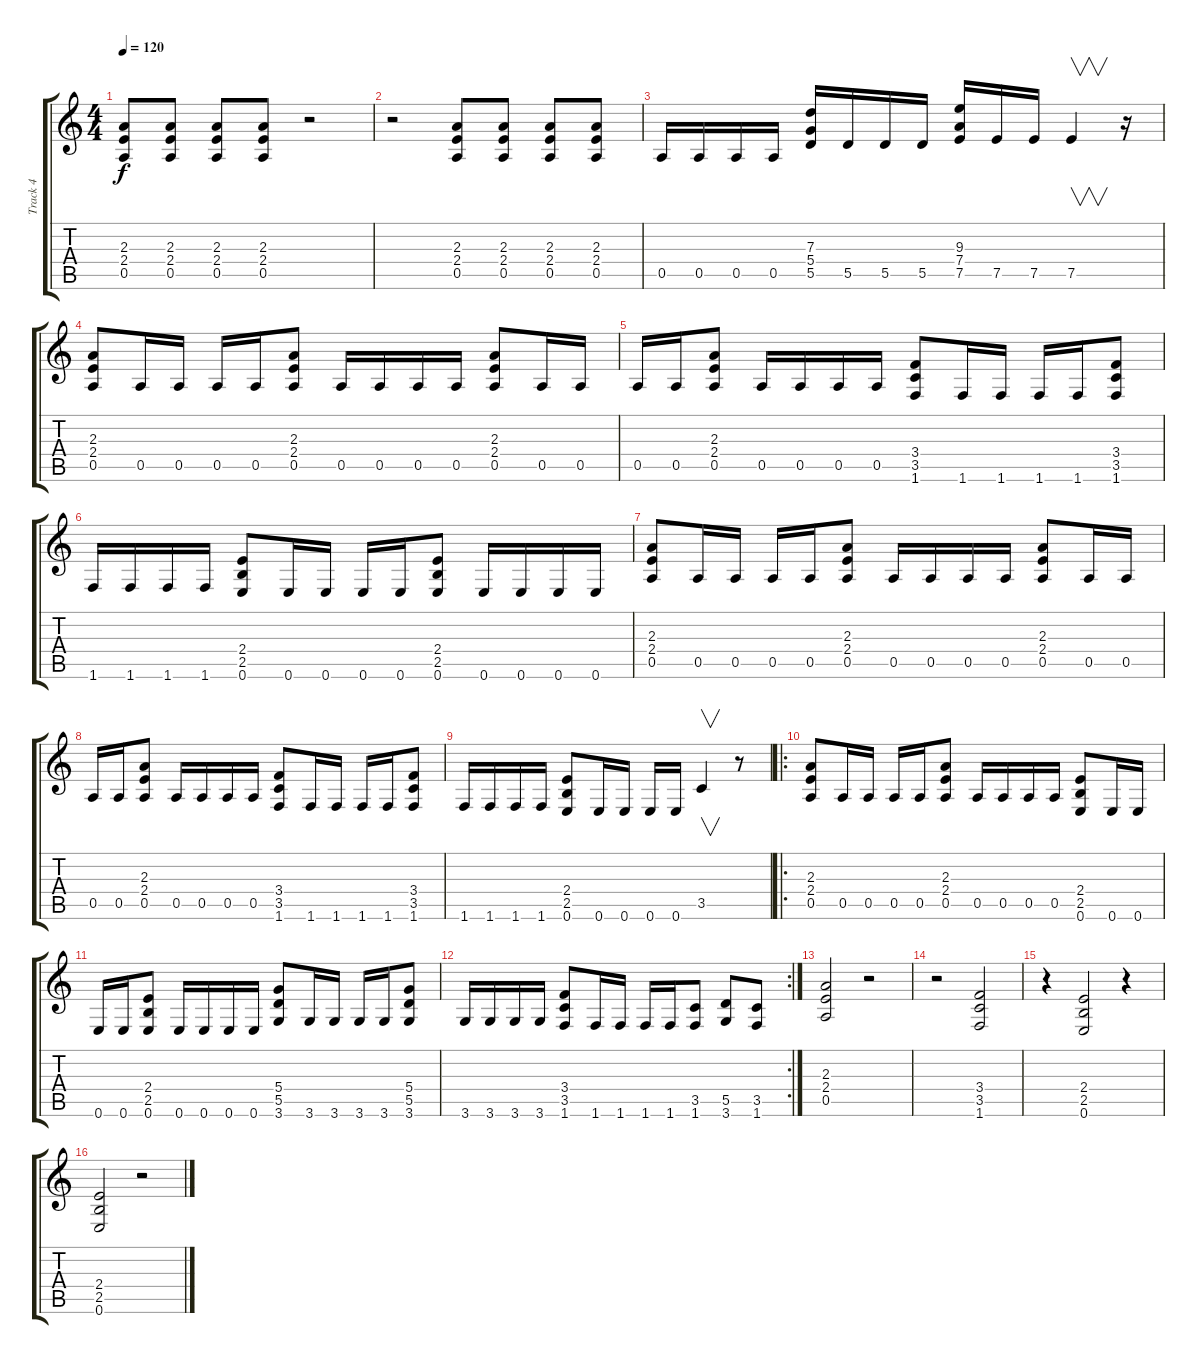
\track ("Track 4" "Track 4") {instrument overdrivenguitar}
\staff {score tabs}
\tuning (E4 B3 G3 D3 A2 E2) {hide}
\ts (4 4)
\tempo 120
\clef g2
\ks c
(2.3 2.4 0.5).8{dy f} (2.3 2.4 0.5).8 (2.3 2.4 0.5).8 (2.3 2.4 0.5).8 r.2 |
r.2 (2.3 2.4 0.5).8 (2.3 2.4 0.5).8 (2.3 2.4 0.5).8 (2.3 2.4 0.5).8 |
0.5.16 0.5.16 0.5.16 0.5.16 (7.3 5.4 5.5).16 5.5.16 5.5.16 5.5.16 (9.3 7.4 7.5).16 7.5.16 7.5.16 7.5.4{v} r.16 |
(2.3 2.4 0.5).8 0.5.16 0.5.16 0.5.16 0.5.16 (2.3 2.4 0.5).8 0.5.16 0.5.16 0.5.16 0.5.16 (2.3 2.4 0.5).8 0.5.16 0.5.16 |
0.5.16 0.5.16 (2.3 2.4 0.5).8 0.5.16 0.5.16 0.5.16 0.5.16 (3.4 3.5 1.6).8 1.6.16 1.6.16 1.6.16 1.6.16 (3.4 3.5 1.6).8 |
1.6.16 1.6.16 1.6.16 1.6.16 (2.4 2.5 0.6).8 0.6.16 0.6.16 0.6.16 0.6.16 (2.4 2.5 0.6).8 0.6.16 0.6.16 0.6.16 0.6.16 |
(2.3 2.4 0.5).8 0.5.16 0.5.16 0.5.16 0.5.16 (2.3 2.4 0.5).8 0.5.16 0.5.16 0.5.16 0.5.16 (2.3 2.4 0.5).8 0.5.16 0.5.16 |
0.5.16 0.5.16 (2.3 2.4 0.5).8 0.5.16 0.5.16 0.5.16 0.5.16 (3.4 3.5 1.6).8 1.6.16 1.6.16 1.6.16 1.6.16 (3.4 3.5 1.6).8 |
1.6.16 1.6.16 1.6.16 1.6.16 (2.4 2.5 0.6).8 0.6.16 0.6.16 0.6.16 0.6.16 3.5.4{v} r.8 |
\ro
(2.3 2.4 0.5).8 0.5.16 0.5.16 0.5.16 0.5.16 (2.3 2.4 0.5).8 0.5.16 0.5.16 0.5.16 0.5.16 (2.4 2.5 0.6).8 0.6.16 0.6.16 |
0.6.16 0.6.16 (2.4 2.5 0.6).8 0.6.16 0.6.16 0.6.16 0.6.16 (5.4 5.5 3.6).8 3.6.16 3.6.16 3.6.16 3.6.16 (5.4 5.5 3.6).8 |
\rc 2
3.6.16 3.6.16 3.6.16 3.6.16 (3.4 3.5 1.6).8 1.6.16 1.6.16 1.6.16 1.6.16 (3.5 1.6).8 (5.5 3.6).8 (3.5 1.6).8 |
(2.3 2.4 0.5).2 r.2 |
r.2 (3.4 3.5 1.6).2 |
r.4 (2.4 2.5 0.6).2 r.4 |
(2.4 2.5 0.6).2 r.2
